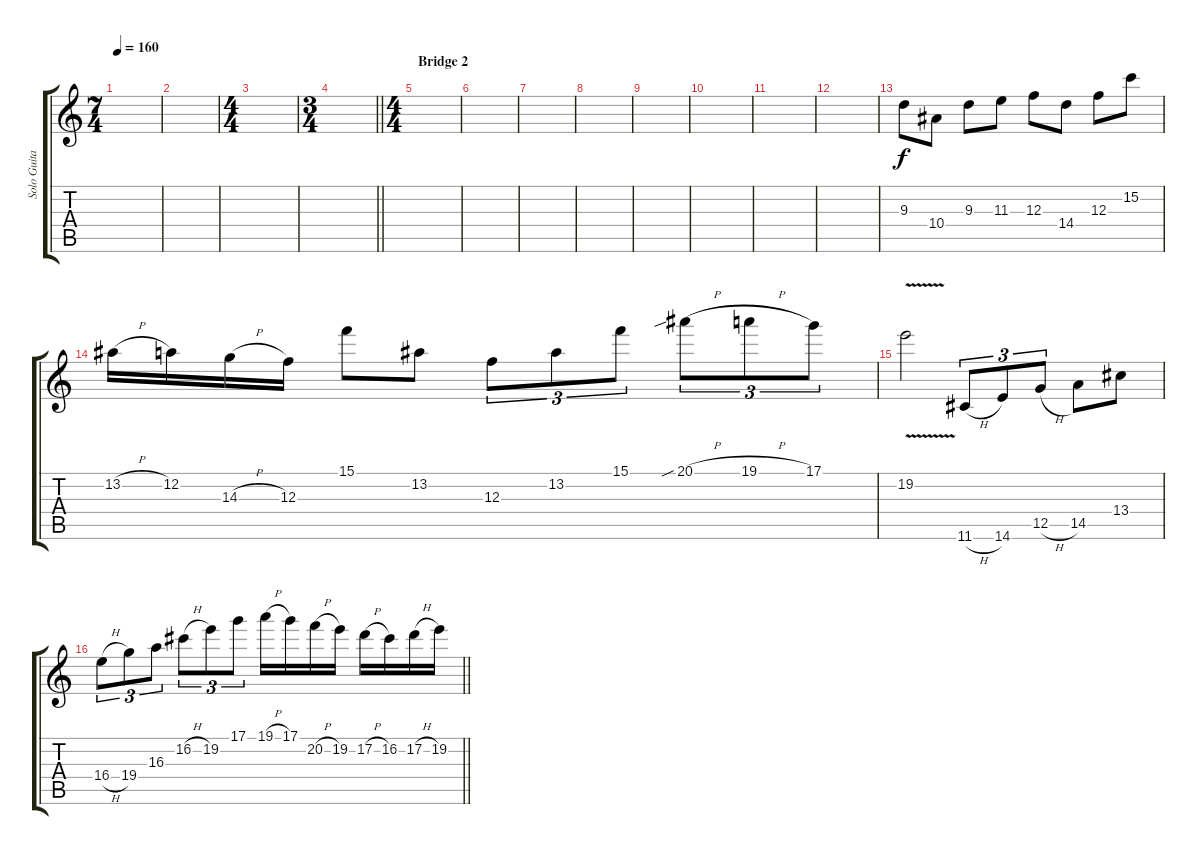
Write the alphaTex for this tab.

\track ("Solo Guitar" "Solo Guita") {instrument distortionguitar}
\staff {score tabs}
\tuning (D4 A3 F3 C3 G2 D2) {hide}
\ts (7 4)
\tempo 160
\clef g2
\ks c
|
|
\ts (4 4)
|
\ts (3 4)
\barLineRight lightlight
|
\ts (4 4)
\section ("" "Bridge 2")
|
|
|
|
|
|
|
|
9.3.8 10.4.8 9.3.8 11.3.8 12.3.8 14.4.8 12.3.8 15.2.8 |
13.2{h}.16 12.2.16 14.3{h}.16 12.3.16 15.1.8 13.2.8 12.3.8{tu (3 2)} 13.2.8{tu (3 2)} 15.1.8{tu (3 2)} 20.1{sib h}.8{tu (3 2)} 19.1{h}.8{tu (3 2)} 17.1.8{tu (3 2)} |
19.2{v}.2 11.6{h}.8{tu (3 2)} 14.6.8{tu (3 2)} 12.5{h}.8{tu (3 2)} 14.5.8 13.4.8 |
\barLineRight lightlight
16.4{h}.8{tu (3 2)} 19.4.8{tu (3 2)} 16.3.8{tu (3 2)} 16.2{h}.8{tu (3 2)} 19.2.8{tu (3 2)} 17.1.8{tu (3 2)} 19.1{h}.16 17.1.16 20.2{h}.16 19.2.16 17.2{h}.16 16.2.16 17.2{h}.16 19.2.16
